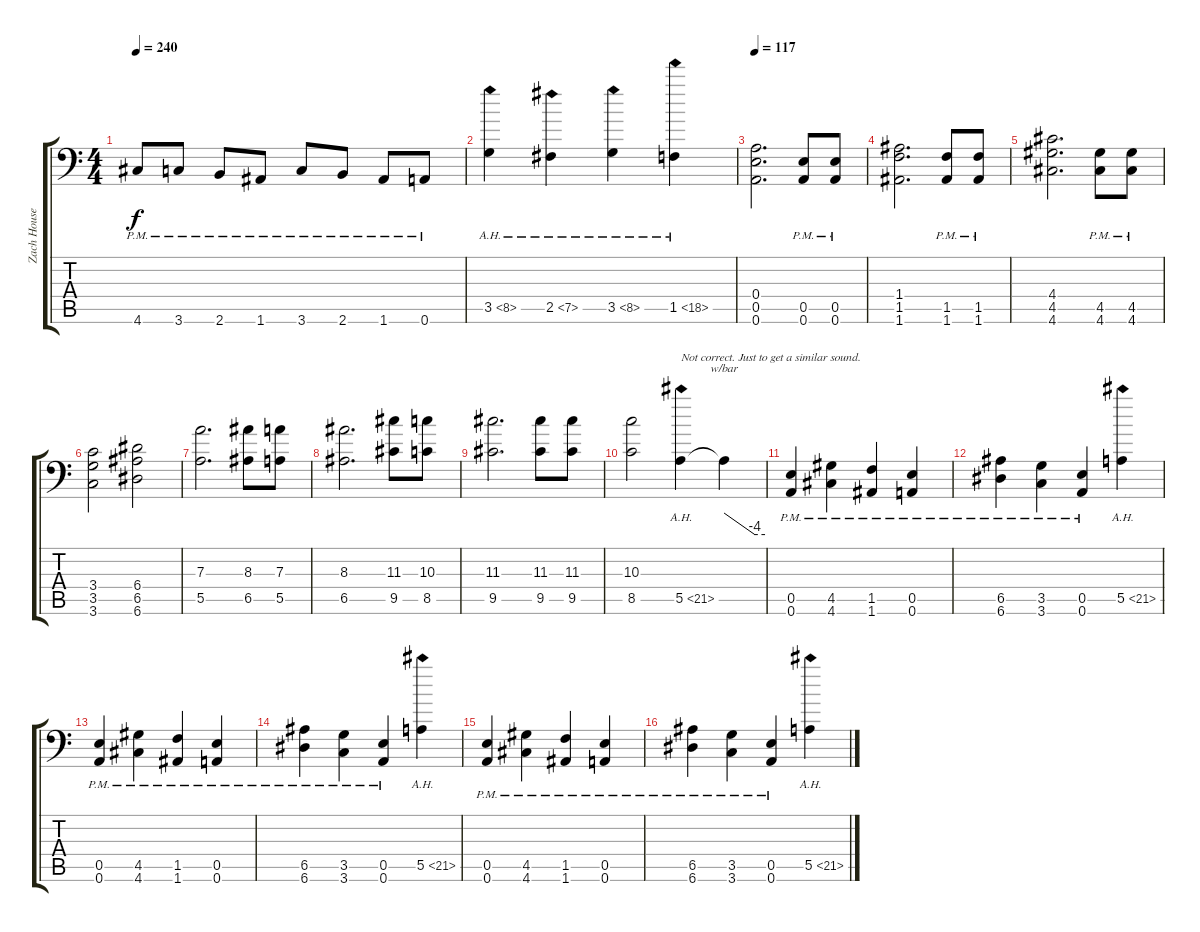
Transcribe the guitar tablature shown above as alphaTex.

\track ("Zach Householder" "Zach House") {instrument distortionguitar}
\staff {score tabs}
\tuning (B3 Gb3 D3 A2 E2 A1) {hide}
\ts (4 4)
\tempo 240
\clef f4
\ks c
4.6{pm}.8{dy f} 3.6{pm}.8 2.6{pm}.8 1.6{pm}.8 3.6{pm}.8 2.6{pm}.8 1.6{pm}.8 0.6{pm}.8 |
3.5{ah 5}.4 2.5{ah 5}.4 3.5{ah 5}.4 1.5{ah 17}.4 |
\tempo 117
(0.4 0.5 0.6).2{d} (0.5{pm} 0.6{pm}).8 (0.5{pm} 0.6{pm}).8 |
(1.4 1.5 1.6).2{d} (1.5{pm} 1.6{pm}).8 (1.5{pm} 1.6{pm}).8 |
(4.4 4.5 4.6).2{d} (4.5{pm} 4.6{pm}).8 (4.5{pm} 4.6{pm}).8 |
(3.4 3.5 3.6).2 (6.4 6.5 6.6).2 |
(7.3 5.5).2{d} (8.3 6.5).8 (7.3 5.5).8 |
(8.3 6.5).2{d} (11.3 9.5).8 (10.3 8.5).8 |
(11.3 9.5).2{d} (11.3 9.5).8 (11.3 9.5).8 |
(10.3 8.5).2 5.5{ah 16}.4{txt "Not correct. Just to get a similar sound."} 5.5{t}.4{tbe (custom default 0 0 45 -16 60 -16)} |
(0.5{pm} 0.6{pm}).4 (4.5{pm} 4.6{pm}).4 (1.5{pm} 1.6{pm}).4 (0.5{pm} 0.6{pm}).4 |
(6.5{pm} 6.6{pm}).4 (3.5{pm} 3.6{pm}).4 (0.5{pm} 0.6{pm}).4 5.5{ah 16}.4 |
(0.5{pm} 0.6{pm}).4 (4.5{pm} 4.6{pm}).4 (1.5{pm} 1.6{pm}).4 (0.5{pm} 0.6{pm}).4 |
(6.5{pm} 6.6{pm}).4 (3.5{pm} 3.6{pm}).4 (0.5{pm} 0.6{pm}).4 5.5{ah 16}.4 |
(0.5{pm} 0.6{pm}).4 (4.5{pm} 4.6{pm}).4 (1.5{pm} 1.6{pm}).4 (0.5{pm} 0.6{pm}).4 |
(6.5{pm} 6.6{pm}).4 (3.5{pm} 3.6{pm}).4 (0.5{pm} 0.6{pm}).4 5.5{ah 16}.4
